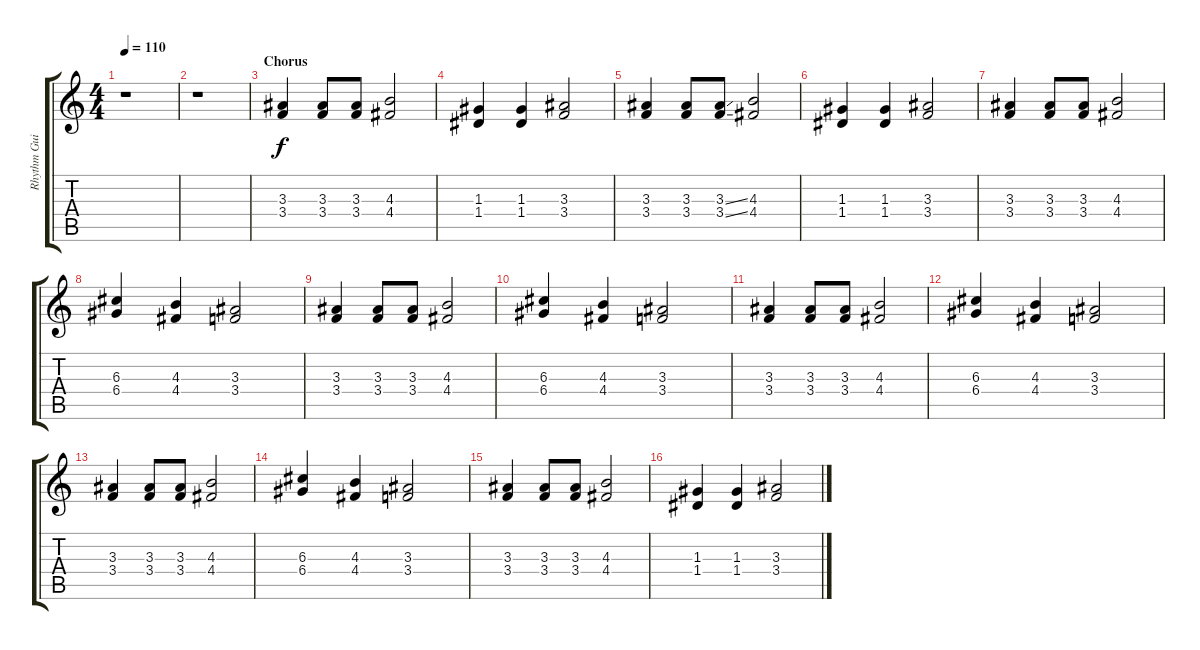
\track ("Rhythm Guitar" "Rhythm Gui") {instrument overdrivenguitar}
\staff {score tabs}
\tuning (E4 B3 G3 D3 A2 D2) {hide}
\ts (4 4)
\tempo 110
\clef g2
\ks c
r.1{dy f instrument overdrivenguitar} |
r.1 |
\section ("" "Chorus")
(3.3 3.4).4 (3.3 3.4).8 (3.3 3.4).8 (4.3 4.4).2 |
(1.3 1.4).4 (1.3 1.4).4 (3.3 3.4).2 |
(3.3 3.4).4 (3.3 3.4).8 (3.3{ss} 3.4{ss}).8 (4.3 4.4).2 |
(1.3 1.4).4 (1.3 1.4).4 (3.3 3.4).2 |
(3.3 3.4).4 (3.3 3.4).8 (3.3 3.4).8 (4.3 4.4).2 |
(6.3 6.4).4 (4.3 4.4).4 (3.3 3.4).2 |
(3.3 3.4).4 (3.3 3.4).8 (3.3 3.4).8 (4.3 4.4).2 |
(6.3 6.4).4 (4.3 4.4).4 (3.3 3.4).2 |
(3.3 3.4).4 (3.3 3.4).8 (3.3 3.4).8 (4.3 4.4).2 |
(6.3 6.4).4 (4.3 4.4).4 (3.3 3.4).2 |
(3.3 3.4).4 (3.3 3.4).8 (3.3 3.4).8 (4.3 4.4).2 |
(6.3 6.4).4 (4.3 4.4).4 (3.3 3.4).2 |
(3.3 3.4).4 (3.3 3.4).8 (3.3 3.4).8 (4.3 4.4).2 |
(1.3 1.4).4 (1.3 1.4).4 (3.3 3.4).2
